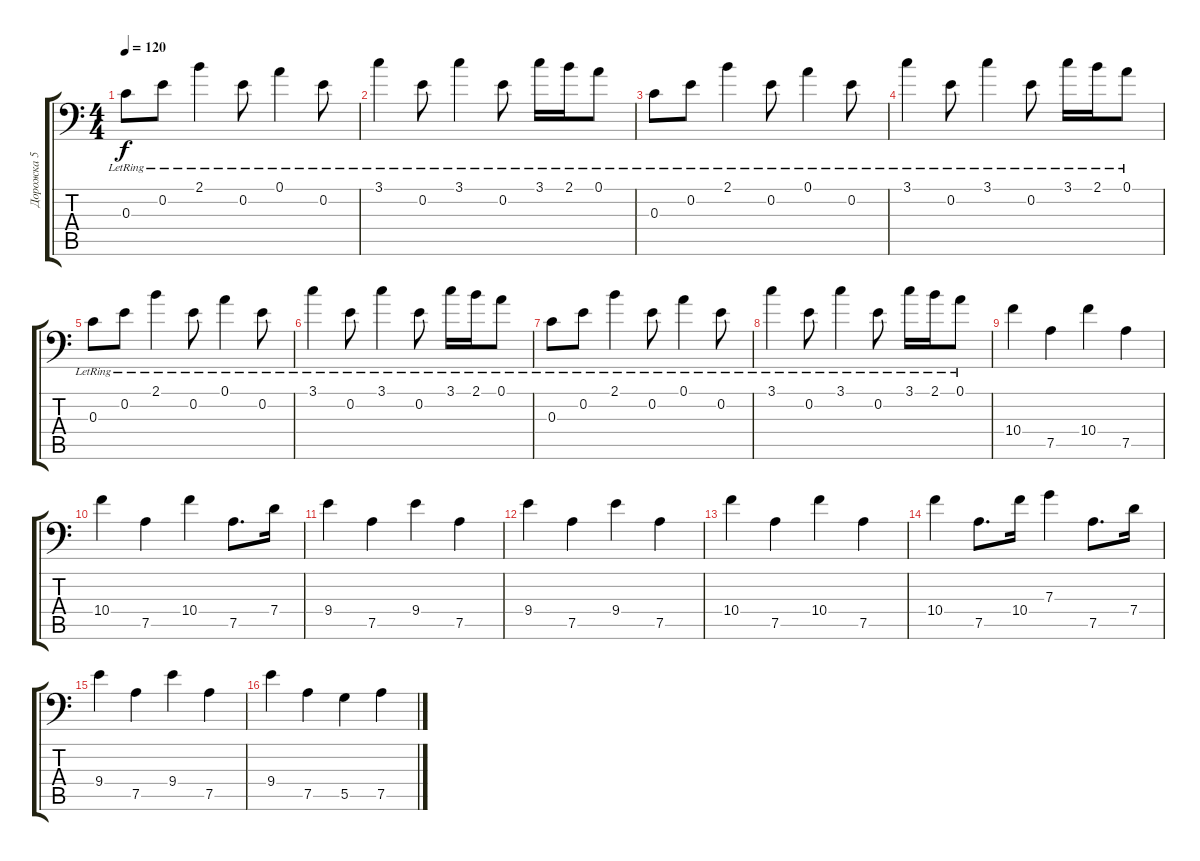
\track ("Дорожка 5" "Дорожка 5") {instrument electricguitarclean}
\staff {score tabs}
\tuning (A3 E3 C3 G2 D2 A1) {hide}
\ts (4 4)
\tempo 120
\clef f4
\ks c
0.3{lr}.8{dy f} 0.2{lr}.8 2.1{lr}.4 0.2{lr}.8 0.1{lr}.4 0.2{lr}.8 |
3.1{lr}.4 0.2{lr}.8 3.1{lr}.4 0.2{lr}.8 3.1{lr}.16 2.1{lr}.16 0.1{lr}.8 |
0.3{lr}.8 0.2{lr}.8 2.1{lr}.4 0.2{lr}.8 0.1{lr}.4 0.2{lr}.8 |
3.1{lr}.4 0.2{lr}.8 3.1{lr}.4 0.2{lr}.8 3.1{lr}.16 2.1{lr}.16 0.1{lr}.8 |
0.3{lr}.8 0.2{lr}.8 2.1{lr}.4 0.2{lr}.8 0.1{lr}.4 0.2{lr}.8 |
3.1{lr}.4 0.2{lr}.8 3.1{lr}.4 0.2{lr}.8 3.1{lr}.16 2.1{lr}.16 0.1{lr}.8 |
0.3{lr}.8 0.2{lr}.8 2.1{lr}.4 0.2{lr}.8 0.1{lr}.4 0.2{lr}.8 |
3.1{lr}.4 0.2{lr}.8 3.1{lr}.4 0.2{lr}.8 3.1{lr}.16 2.1{lr}.16 0.1{lr}.8 |
10.4.4 7.5.4 10.4.4 7.5.4 |
10.4.4 7.5.4 10.4.4 7.5.8{d} 7.4.16 |
9.4.4 7.5.4 9.4.4 7.5.4 |
9.4.4 7.5.4 9.4.4 7.5.4 |
10.4.4 7.5.4 10.4.4 7.5.4 |
10.4.4 7.5.8{d} 10.4.16 7.3.4 7.5.8{d} 7.4.16 |
9.4.4 7.5.4 9.4.4 7.5.4 |
9.4.4 7.5.4 5.5.4 7.5.4
